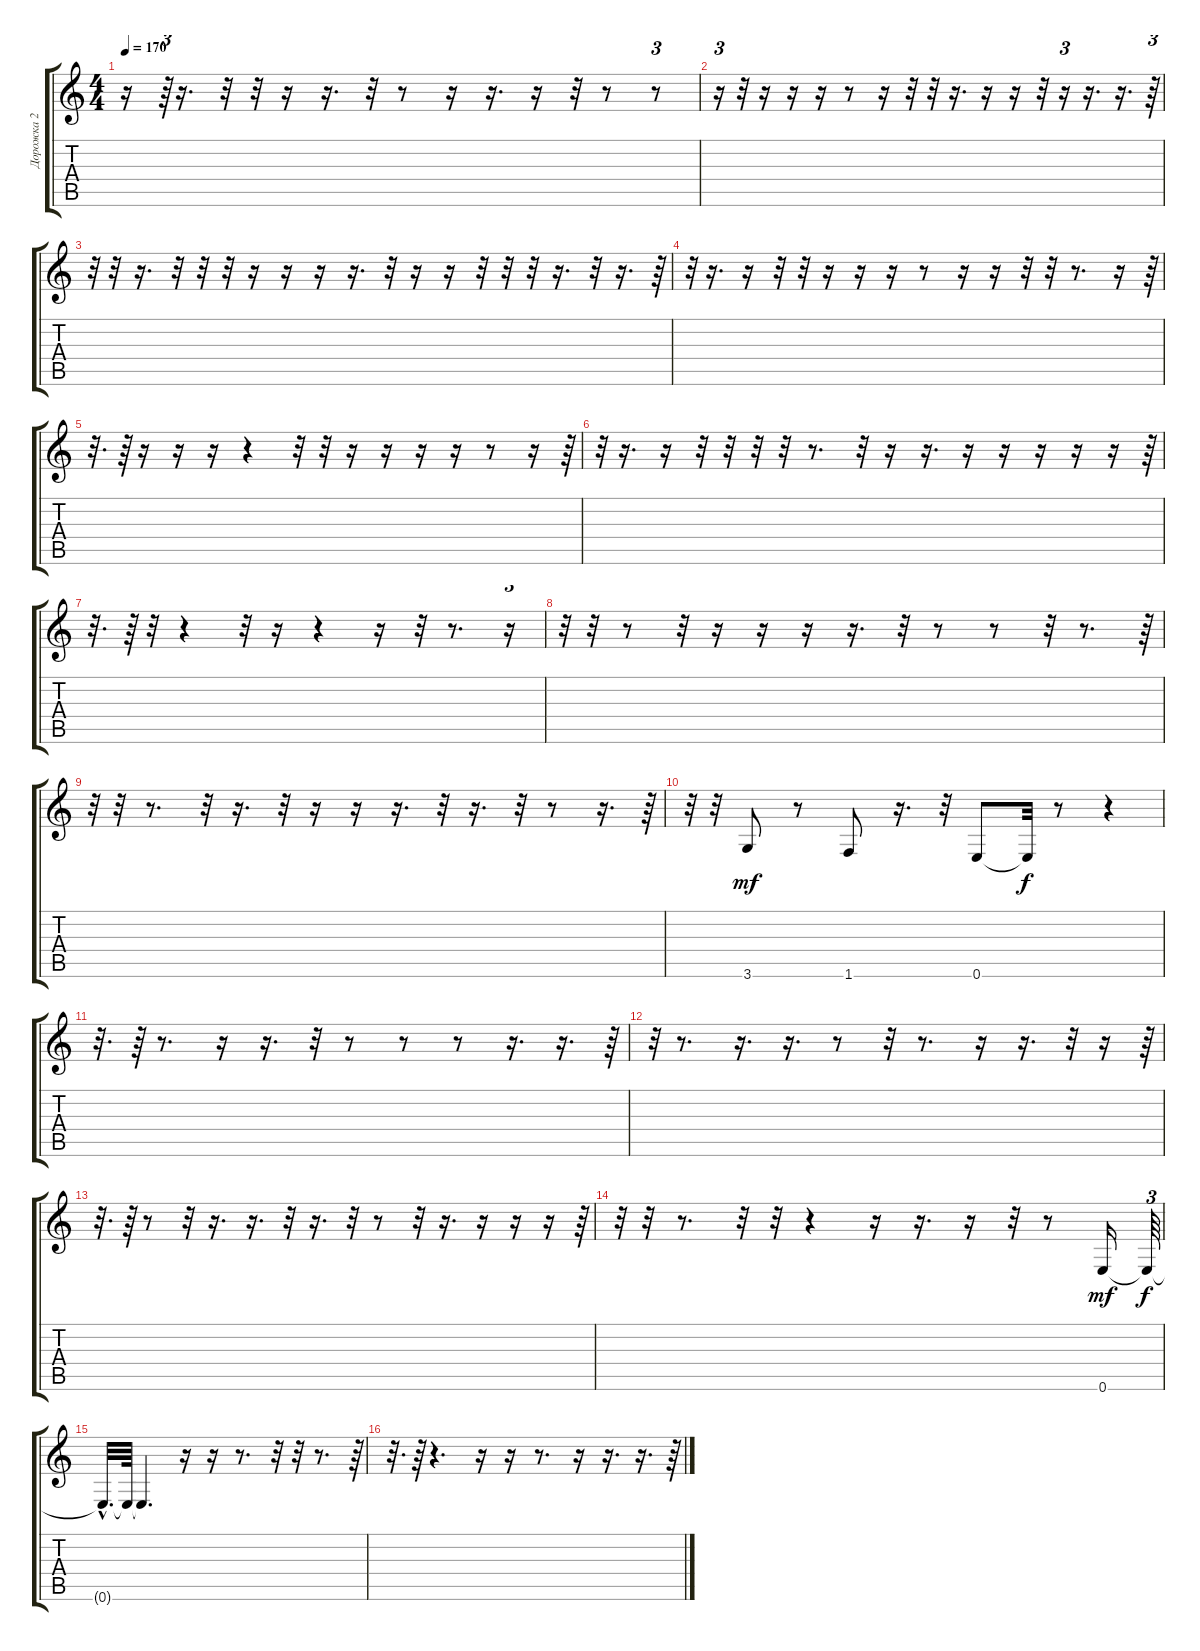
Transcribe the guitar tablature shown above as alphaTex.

\track ("Дорожка 2" "Дорожка 2") {instrument electricbassfinger}
\staff {score tabs}
\tuning (E4 B3 G3 D3 A2 E2) {hide}
\ts (4 4)
\tempo 170
\clef g2
\ks c
r.16{dy f} r.64{tu (3 2)} r.16{d} r.32 r.32 r.16 r.16{d} r.32 r.8 r.16 r.16{d} r.16 r.32 r.8 r.8{tu (3 2)} |
r.16{tu (3 2)} r.32 r.16 r.16 r.16 r.8 r.16 r.32 r.32 r.16{d} r.16 r.16 r.32 r.16{tu (3 2)} r.16{d} r.16{d} r.64{tu (3 2)} |
r.32{tu (3 2)} r.32 r.16{d} r.32 r.32 r.32 r.16 r.16 r.16 r.16{d} r.32 r.16 r.16 r.32 r.32 r.32 r.16{d} r.32 r.16{d} r.64{tu (3 2)} |
r.32{tu (3 2)} r.16{d} r.16 r.32 r.32 r.16 r.16 r.16 r.8 r.16 r.16 r.32 r.32 r.8{d} r.16 r.64{tu (3 2)} |
r.32{d} r.64 r.16 r.16 r.16 r.4 r.32 r.32 r.16 r.16 r.16 r.16 r.8 r.16 r.64{tu (3 2)} |
r.32{tu (3 2)} r.16{d} r.16 r.32 r.32 r.32 r.32 r.8{d} r.32 r.16 r.16{d} r.16 r.16 r.16 r.16 r.16 r.64{tu (3 2)} |
r.32{d} r.64 r.32 r.4 r.32 r.16 r.4 r.16 r.32 r.8{d} r.16{tu (3 2)} |
r.32{tu (3 2)} r.32 r.8 r.32 r.16 r.16 r.16 r.16{d} r.32 r.8 r.8 r.32 r.8{d} r.64{tu (3 2)} |
r.32{tu (3 2)} r.32 r.8{d} r.32 r.16{d} r.32 r.16 r.16 r.16{d} r.32 r.16{d} r.32 r.8 r.16{d} r.64{tu (3 2)} |
r.32{tu (3 2)} r.32 3.6.8{dy mf} r.8 1.6.8 r.16{d} r.32 0.6.8 0.6{t}.32{dy f} r.8 r.4{tu (3 2)} |
r.32{d} r.64 r.8{d} r.16 r.16{d} r.32 r.8 r.8 r.8 r.16{d} r.16{d} r.64{tu (3 2)} |
r.32{tu (3 2)} r.8{d} r.16{d} r.16{d} r.8 r.32 r.8{d} r.16 r.16{d} r.32 r.16 r.64{tu (3 2)} |
r.32{d} r.64 r.8 r.32 r.16{d} r.16{d} r.32 r.16{d} r.32 r.8 r.32 r.16{d} r.16 r.16 r.16 r.64{tu (3 2)} |
r.32{tu (3 2)} r.32 r.8{d} r.32 r.32 r.4 r.16 r.16{d} r.16 r.32 r.8 0.6.16{dy mf} 0.6{t}.64{tu (3 2) dy f} |
0.6{hac t}.32{d} 0.6{t}.64 0.6{t}.4{d} r.16 r.16 r.8{d} r.32 r.32 r.8{d} r.64{tu (3 2)} |
r.32{d} r.64 r.4{d} r.16 r.16 r.8{d} r.16 r.16{d} r.16{d} r.64{tu (3 2)}
